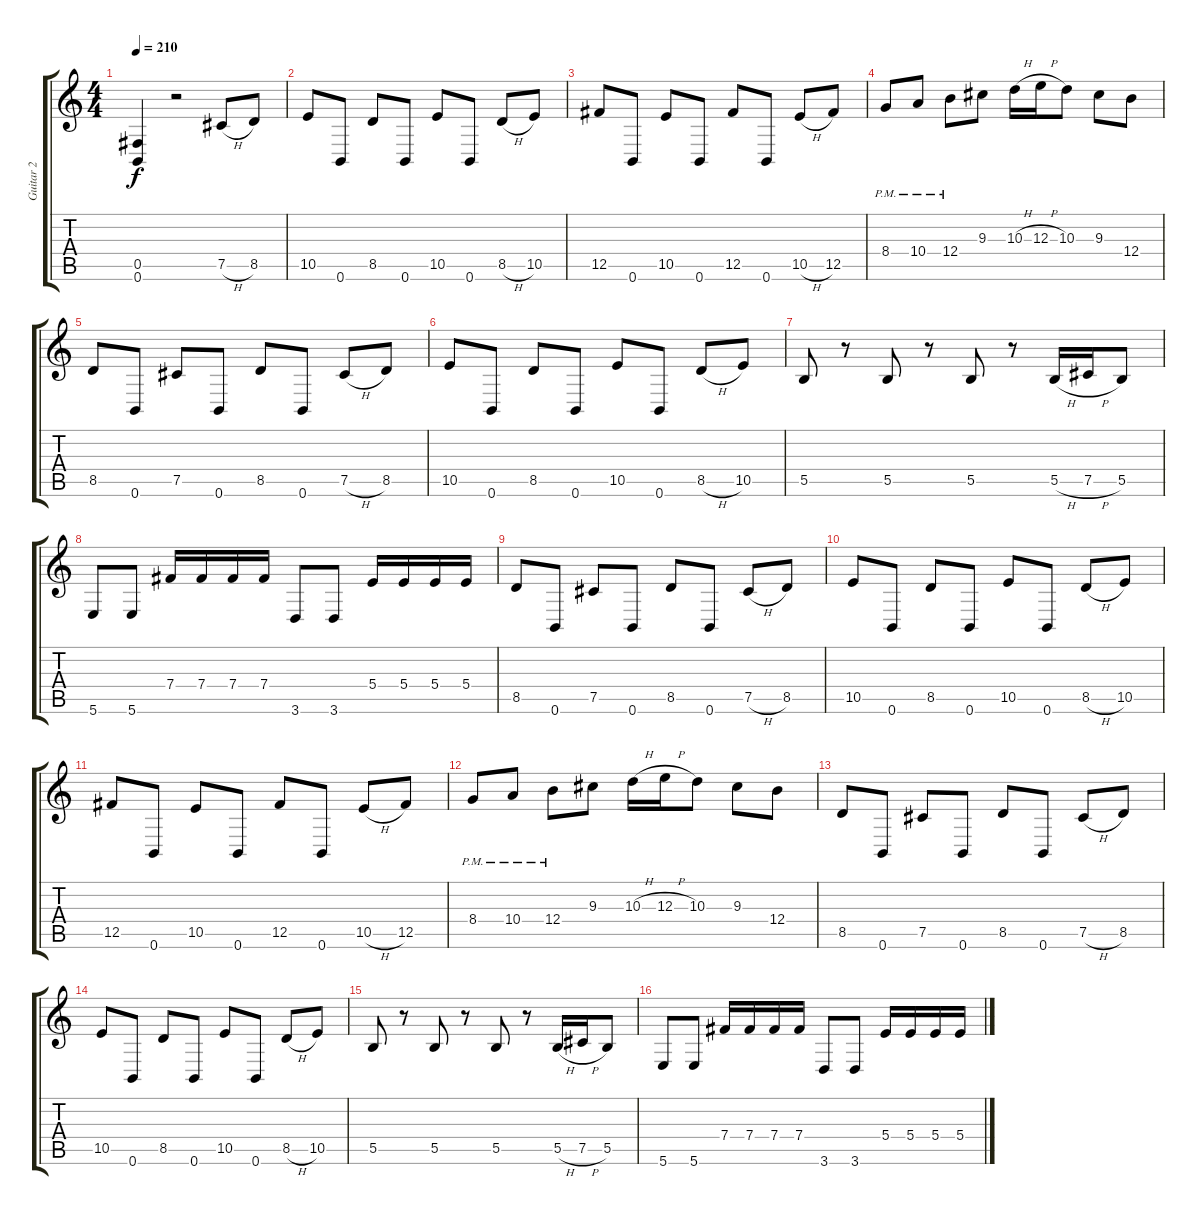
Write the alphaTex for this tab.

\track ("Guitar 2" "Guitar 2") {instrument distortionguitar}
\staff {score tabs}
\tuning (Db4 Ab3 E3 B2 Gb2 B1) {hide}
\ts (4 4)
\tempo 210
\clef g2
\ks c
(0.5 0.6).4{dy f} r.2 7.5{h}.8 8.5.8 |
10.5.8 0.6.8 8.5.8 0.6.8 10.5.8 0.6.8 8.5{h}.8 10.5.8 |
12.5.8 0.6.8 10.5.8 0.6.8 12.5.8 0.6.8 10.5{h}.8 12.5.8 |
8.4{pm}.8 10.4{pm}.8 12.4{pm}.8 9.3.8 10.3{h}.16 12.3{h}.16 10.3.8 9.3.8 12.4.8 |
8.5.8 0.6.8 7.5.8 0.6.8 8.5.8 0.6.8 7.5{h}.8 8.5.8 |
10.5.8 0.6.8 8.5.8 0.6.8 10.5.8 0.6.8 8.5{h}.8 10.5.8 |
5.5.8 r.8 5.5.8 r.8 5.5.8 r.8 5.5{h}.16 7.5{h}.16 5.5.8 |
5.6.8 5.6.8 7.4.16 7.4.16 7.4.16 7.4.16 3.6.8 3.6.8 5.4.16 5.4.16 5.4.16 5.4.16 |
8.5.8 0.6.8 7.5.8 0.6.8 8.5.8 0.6.8 7.5{h}.8 8.5.8 |
10.5.8 0.6.8 8.5.8 0.6.8 10.5.8 0.6.8 8.5{h}.8 10.5.8 |
12.5.8 0.6.8 10.5.8 0.6.8 12.5.8 0.6.8 10.5{h}.8 12.5.8 |
8.4{pm}.8 10.4{pm}.8 12.4{pm}.8 9.3.8 10.3{h}.16 12.3{h}.16 10.3.8 9.3.8 12.4.8 |
8.5.8 0.6.8 7.5.8 0.6.8 8.5.8 0.6.8 7.5{h}.8 8.5.8 |
10.5.8 0.6.8 8.5.8 0.6.8 10.5.8 0.6.8 8.5{h}.8 10.5.8 |
5.5.8 r.8 5.5.8 r.8 5.5.8 r.8 5.5{h}.16 7.5{h}.16 5.5.8 |
5.6.8 5.6.8 7.4.16 7.4.16 7.4.16 7.4.16 3.6.8 3.6.8 5.4.16 5.4.16 5.4.16 5.4.16
